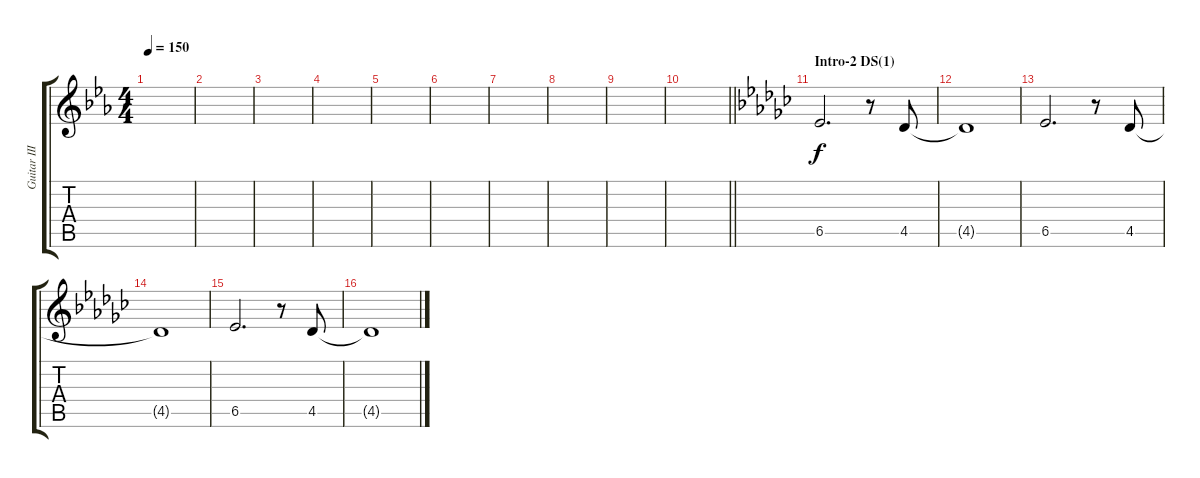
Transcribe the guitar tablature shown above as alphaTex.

\track ("Guitar III" "Guitar III") {instrument distortionguitar}
\staff {score tabs}
\tuning (E4 B3 G3 D3 A2 E2) {hide}
\ts (4 4)
\tempo 150
\clef g2
\ks eb
|
|
|
|
|
|
|
|
|
\barLineRight lightlight
|
\section ("" "Intro-2 DS(1)")
\ks ebminor
6.5.2{d} r.8 4.5.8 |
4.5{t}.1 |
6.5.2{d} r.8 4.5.8 |
4.5{t}.1 |
6.5.2{d} r.8 4.5.8 |
4.5{t}.1
